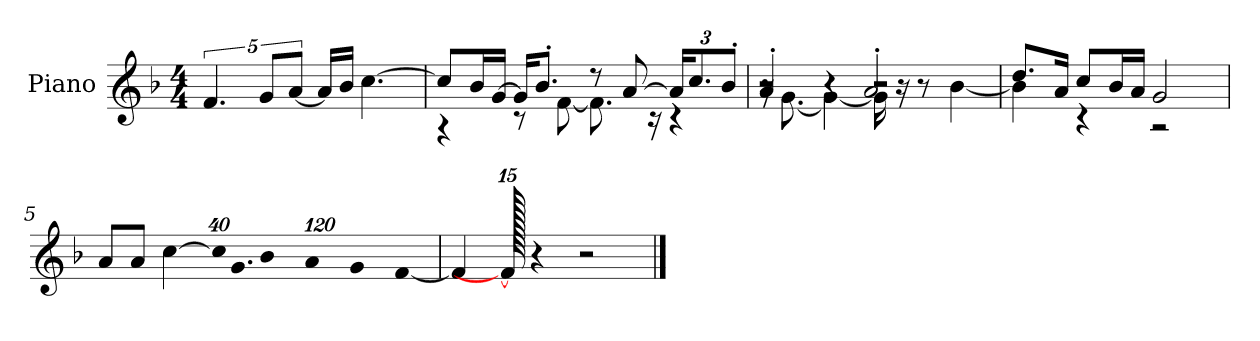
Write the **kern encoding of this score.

**kern
*part1
*staff1
*I"Piano
*I'P-no
*clefG2
*k[b-]
*M4/4
*MM90
=1
5.f/
10g/L
[10a/J
16a/LL]
16b-/JJ
[4.cc\
=2
*^
8cc/L]	4r
16b-/L	.
[16g/JJ	.
16g/KL]	8r
8.b-'/J	.
.	[8f\
8r	8.f\]
[8a/	.
.	16r
*Xbrackettup	*
24a/KL]	4r
12.cc/	.
12b-'/J	.
=3	=3
*	*^
4a'/	16r	2r
.	[8.g\	.
4r	4g\_	.
2r	16g\]	2a'/
.	16r	.
.	8r	.
.	[4b-\	.
*	*v	*v
=4	=4
8.dd/L	4b-\]
16a/Jk	.
8cc/L	4r
16b-/L	.
16a/JJ	.
2g/	2r
*v	*v
!!LO:LB:g=z
=5
8a/L
8a/J
[4cc\
!LO:N:vis=32
640%23cc/KLL]
!LO:N:vis=16.
960%103g/J
!LO:N:vis=8
960%137b-/
!LO:N:vis=16
1920%137a/L
!LO:N:vis=32
640%23g/K
[384%41f/J
=6
4f/]
1920f/_
4r
2r
==
*-
